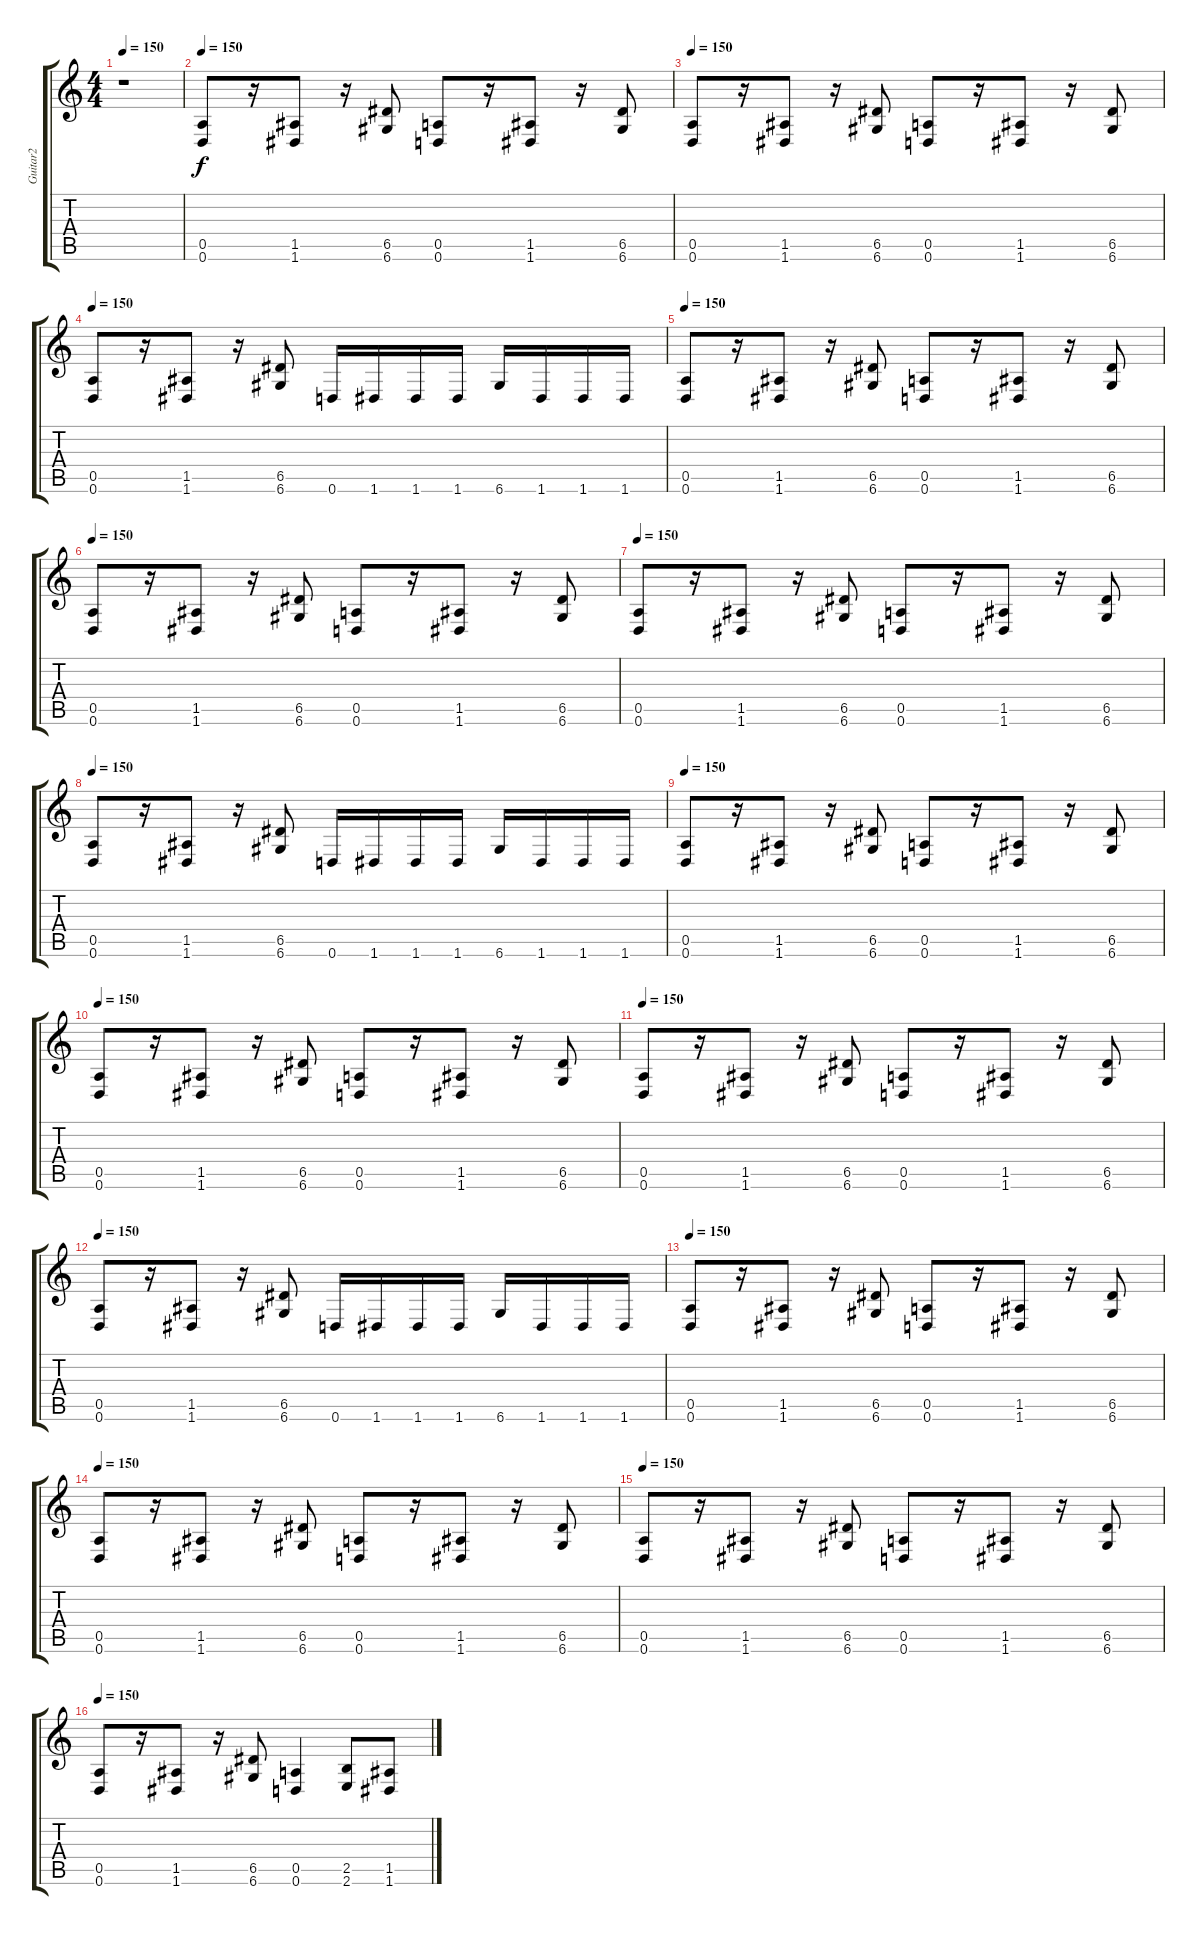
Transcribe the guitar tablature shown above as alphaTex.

\track ("Guitar2" "Guitar2") {instrument electricguitarclean}
\staff {score tabs}
\tuning (E4 B3 G3 D3 A2 D2) {hide}
\ts (4 4)
\tempo 150
\clef g2
\ks c
r.1{dy f} |
\tempo 150
(0.5 0.6).8{volume 16} r.16 (1.5 1.6).8 r.16 (6.5 6.6).8 (0.5 0.6).8 r.16 (1.5 1.6).8 r.16 (6.5 6.6).8 |
\tempo 150
(0.5 0.6).8 r.16 (1.5 1.6).8 r.16 (6.5 6.6).8 (0.5 0.6).8 r.16 (1.5 1.6).8 r.16 (6.5 6.6).8 |
\tempo 150
(0.5 0.6).8 r.16 (1.5 1.6).8 r.16 (6.5 6.6).8 0.6.16 1.6.16 1.6.16 1.6.16 6.6.16 1.6.16 1.6.16 1.6.16 |
\tempo 150
(0.5 0.6).8 r.16 (1.5 1.6).8 r.16 (6.5 6.6).8 (0.5 0.6).8 r.16 (1.5 1.6).8 r.16 (6.5 6.6).8 |
\tempo 150
(0.5 0.6).8 r.16 (1.5 1.6).8 r.16 (6.5 6.6).8 (0.5 0.6).8 r.16 (1.5 1.6).8 r.16 (6.5 6.6).8 |
\tempo 150
(0.5 0.6).8 r.16 (1.5 1.6).8 r.16 (6.5 6.6).8 (0.5 0.6).8 r.16 (1.5 1.6).8 r.16 (6.5 6.6).8 |
\tempo 150
(0.5 0.6).8 r.16 (1.5 1.6).8 r.16 (6.5 6.6).8 0.6.16 1.6.16 1.6.16 1.6.16 6.6.16 1.6.16 1.6.16 1.6.16 |
\tempo 150
(0.5 0.6).8 r.16 (1.5 1.6).8 r.16 (6.5 6.6).8 (0.5 0.6).8 r.16 (1.5 1.6).8 r.16 (6.5 6.6).8 |
\tempo 150
(0.5 0.6).8 r.16 (1.5 1.6).8 r.16 (6.5 6.6).8 (0.5 0.6).8 r.16 (1.5 1.6).8 r.16 (6.5 6.6).8 |
\tempo 150
(0.5 0.6).8 r.16 (1.5 1.6).8 r.16 (6.5 6.6).8 (0.5 0.6).8 r.16 (1.5 1.6).8 r.16 (6.5 6.6).8 |
\tempo 150
(0.5 0.6).8 r.16 (1.5 1.6).8 r.16 (6.5 6.6).8 0.6.16 1.6.16 1.6.16 1.6.16 6.6.16 1.6.16 1.6.16 1.6.16 |
\tempo 150
(0.5 0.6).8 r.16 (1.5 1.6).8 r.16 (6.5 6.6).8 (0.5 0.6).8 r.16 (1.5 1.6).8 r.16 (6.5 6.6).8 |
\tempo 150
(0.5 0.6).8 r.16 (1.5 1.6).8 r.16 (6.5 6.6).8 (0.5 0.6).8 r.16 (1.5 1.6).8 r.16 (6.5 6.6).8 |
\tempo 150
(0.5 0.6).8 r.16 (1.5 1.6).8 r.16 (6.5 6.6).8 (0.5 0.6).8 r.16 (1.5 1.6).8 r.16 (6.5 6.6).8 |
\tempo 150
(0.5 0.6).8 r.16 (1.5 1.6).8 r.16 (6.5 6.6).8 (0.5 0.6).4 (2.5 2.6).8 (1.5 1.6).8
